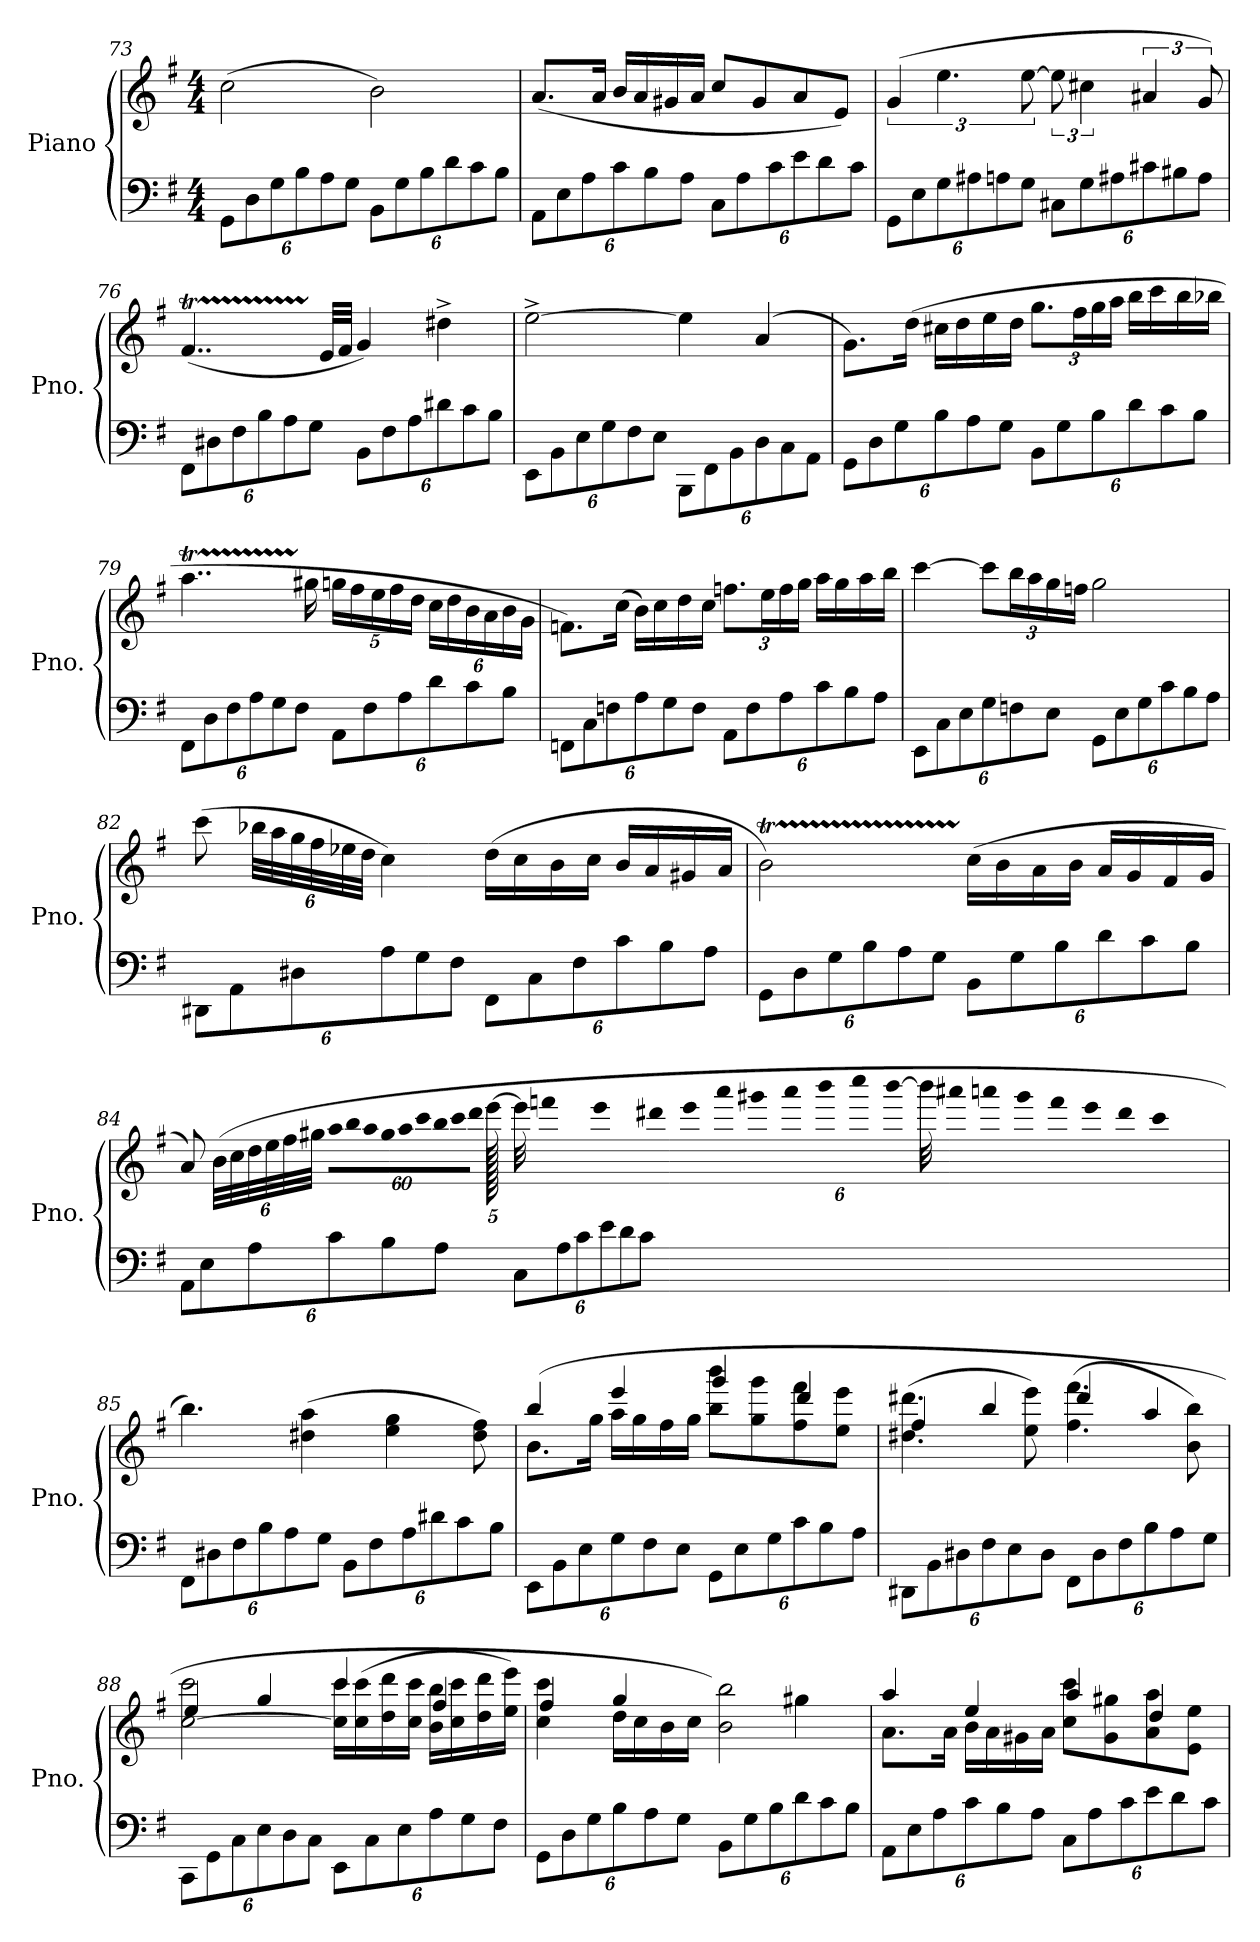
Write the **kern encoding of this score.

**kern	**kern
*part1	*part1
*staff2	*staff1
*I"Piano	*
*I'Pno.	*
!!LO:LB:g=z
*clefF4	*clefG2
*k[f#]	*k[f#]
*M4/4	*M4/4
*Xbrackettup	*
=73	=73
12GG\L	(>2cc\
12D\	.
12G\	.
12B\	.
12A\	.
12G\J	.
12BB\L	2b\)
12G\	.
12B\	.
12d\	.
12c\	.
12B\J	.
=74	=74
12AA\L	(>8.a/L
12E\	.
12A\	.
.	16a/Jk
12c\	16b/LL
.	16a/
12B\	.
.	16g#X/
12A\J	.
.	16a/JJ
12C\L	8cc/L
12A\	.
.	8g#/
12c\	.
12e\	8a/
12d\	.
.	8e/J)
12c\J	.
=75	=75
12GG\L	(>6g/
12E\	.
12G\	6.ee\
12A#X\	.
12An\	.
12G\J	[12ee\
12C#X\L	12ee\]
12G\	6cc#X\
12A#X\	.
12c#X\	6a#X/
12B#X\	.
12A#\J	12g/)
=76	=76
12FF#\L	(<4..f#tt/
12D#X\	.
12F#\	.
12B\	.
12A\	.
12G\J	.
.	32e/LLL
.	32f#/JJJ
12BB\L	4g/)
12F#\	.
12A\	.
12d#X\	4dd#XTTT^\
12c\	.
12B\J	.
!!LO:LB:g=z
=77	=77
12EE\L	[2ee^\
12BB\	.
12E\	.
12G\	.
12F#\	.
12E\J	.
12BBB\L	4ee\]
12FF#\	.
12BB\	.
12D\	(<4a/
12C\	.
12AA\J	.
=78	=78
12GG\L	8.g\L)
12D\	.
12G\	.
.	(>16dd\Jk
12B\	16cc#X\LL
.	16dd\
12A\	.
.	16ee\
12G\J	.
.	16dd\JJ
*	*Xbrackettup
12BB\L	12.gg\L
12G\	.
.	24ff#\L
12B\	24gg\
.	24aa\JJ
12d\	16bb\LL
.	16ccc\
12c\	.
.	16bb\
12B\J	.
.	16bb-X\JJ
=79	=79
12FF#\L	4..aaTT\
12D\	.
12F#\	.
12A\	.
12G\	.
12F#\J	.
.	16gg#X\
12AA\L	20ggn\LL
.	20ff#\
12F#\	.
.	20ee\
.	20ff#\
12A\	.
.	20dd\JJ
12d\	24cc\LL
.	24dd\
12c\	24b\
.	24a\
12B\J	24b\
.	24gTTT\JJ
!!LO:LB:g=z
=80	=80
12FFn\L	8.fn\L)
12C\	.
12Fn\	.
.	(<16cc\Jk
12A\	16b\LL)
.	16cc\
12G\	.
.	16dd\
12F\J	.
.	16cc\JJ
12AA\L	12.ffn\L
12F\	.
.	24ee\L
12A\	24ff\
.	24gg\JJ
12c\	16aa\LL
.	16gg\
12B\	.
.	16aa\
12A\J	.
.	16bb\JJ
=81	=81
12EE\L	[4ccc\
12C\	.
12E\	.
12G\	12ccc\L]
12Fn\	24bb\L
.	24aa\
12E\J	24gg\
.	24ffn\JJ
12GG\L	2gg\
12E\	.
12G\	.
12c\	.
12B\	.
12A\J	.
=82	=82
12DD#X\L	(>8ccc\
12AA\	.
.	48bb-X\LLL
.	48aa\
12D#X\	48gg\
.	48ff#\
.	48ee-X\
.	48dd\JJJ
12A\	4cc\)
12G\	.
12F#\J	.
12FF#\L	(>16dd\LL
.	16cc\
12C\	.
.	16b\
12F#\	.
.	16cc\JJ
12c\	16b/LL
.	16a/
12B\	.
.	16g#X/
12A\J	.
.	16a/JJ
!!LO:LB:g=z
=83	=83
12GG\L	2btt\)
12D\	.
12G\	.
12B\	.
12A\	.
12G\J	.
12BB\L	(>16cc\LL
.	16b\
12G\	.
.	16a\
12B\	.
.	16b\JJ
12d\	16a/LL
.	16g/
12c\	.
.	16f#/
12B\J	.
.	16gTTT/JJ
=84	=84
12AA\L	8a/)
12E\	.
.	(>48b\LLL
.	48cc\
12A\	48dd\
.	48ee\
.	48ff#\
.	48gg#X\JJJ
!	!LO:N:vis=32
12c\	1920%53aa\LLL
!	!LO:N:vis=32
.	1920%53bb\
!	!LO:N:vis=32
.	1920%53aa\
!	!LO:N:vis=32
.	1920%53gg#\
12B\	.
!	!LO:N:vis=32
.	1920%53aa\
!	!LO:N:vis=32
.	1920%53ccc\
!	!LO:N:vis=32
.	1920%53bb\
12A\J	.
!	!LO:N:vis=32
.	1920%53ccc\
!	!LO:N:vis=32
.	1920%53ddd\JJJ
.	[640eee\LLL
12C\L	192%5eee\LLL]
!	!LO:N:vis=32
.	1920%53fffn\
!	!LO:N:vis=32
.	1920%53eee\
!	!LO:N:vis=32
.	1920%53ddd#X\
12A\	.
!	!LO:N:vis=32
.	1920%53eee\
!	!LO:N:vis=32
.	1920%53aaa\
!	!LO:N:vis=32
.	1920%53ggg#X\
12c\	.
!	!LO:N:vis=32
.	1920%53aaa\
!	!LO:N:vis=32
.	1920%53bbb\JJJ
!	!LO:N:vis=32
.	1920%53cccc\LLL
12e\	.
.	[640bbb\
.	192%5bbb\]
!	!LO:N:vis=32
.	1920%53aaa#X\
!	!LO:N:vis=32
.	1920%53aaan\
12d\	.
!	!LO:N:vis=32
.	1920%53ggg#\
!	!LO:N:vis=32
.	1920%53fff\
!	!LO:N:vis=32
.	1920%53eee\
12c\J	.
!	!LO:N:vis=32
.	1920%53ddd#\
!	!LO:N:vis=32
.	1920%53ccc\JJJ
.	320.ryy
!!LO:LB:g=z
=85	=85
12FF#\L	4.bb\)
12D#X\	.
12F#\	.
12B\	.
12A\	.
.	(>4dd#X\ 4aa\
12G\J	.
12BB\L	.
12F#\	.
.	4ee\ 4gg\
12A\	.
12d#X\	.
12c\	.
.	8dd#\ 8ff#\)
12B\J	.
=86	=86
*	*^
12EE\L	8.b\L	(>4bb/
12BB\	.	.
12E\	.	.
.	16gg\Jk	.
12G\	16aa\LL	4eee/
.	16gg\	.
12F#\	.	.
.	16ff#\	.
12E\J)	.	.
.	16gg\JJ	.
12GG\L	8bb\ 8bbb\L	4ggg/
12E\	.	.
.	8gg\ 8ggg\	.
12G\	.	.
12c\	8ff#\ 8fff#\	4ddd/
12B\	.	.
.	(8ee\ 8eee\J	.
12A\J	.	.
=87	=87	=87
12DD#X\L	(>4.dd#X\ 4.ddd#X\	4ff#/
12BB\	.	.
12D#X\	.	.
12F#\	.	4bb/
12E\	.	.
.	8ee\ 8eee\)	.
12D#\J	.	.
12FF#\L	(>4.ff#\ 4.fff#\	4ddd#/
12D#\	.	.
12F#\	.	.
12B\	.	4aa/
12A\	.	.
.	8b\ 8bb\)	.
12G\J	.	.
!!LO:PB:g=z	!!
=88	=88	=88
12CC\L	[2cc\ 2ccc\	4ee/
12GG\	.	.
12C\	.	.
12E\	.	4gg/
12D\	.	.
12C\J	.	.
12EE\L	16cc\] 16ccc\LL	4ccc/
.	(>16cc\ 16ccc\	.
12C\	.	.
.	16dd\ 16ddd\	.
12E\	.	.
.	16cc\ 16ccc\JJ	.
12A\	16b\ 16bb\LL	4ff#/
.	16cc\ 16ccc\	.
12G\	.	.
.	16dd\ 16ddd\	.
12F#\J	.	.
.	16ee\ 16eee\JJ)	.
=89	=89	=89
12GG\L	(>4cc\ 4ccc\	4ff#/
12D\	.	.
12G\	.	.
12B\	16dd\LL	4gg/
.	16cc\	.
12A\	.	.
.	16b\	.
12G\J	.	.
.	16cc\JJ	.
12BB\L	2b\ 2bb\	4bb\yy)
12G\	.	.
12B\	.	.
12d\	.	4gg#X\
12c\	.	.
12B\J	.	.
=90	=90	=90
12AA\L	8.a\L	(>4aa/
12E\	.	.
12A\	.	.
.	16a\Jk	.
12c\	16b\LL	4ee/
.	16a\	.
12B\	.	.
.	16g#X\	.
12A\J)	.	.
.	16a\JJ	.
12C\L	8cc\ 8ccc\L	4aa/
12A\	.	.
.	8g#\ 8gg#X\	.
12c\	.	.
12e\	8a\ 8aa\	4dd/
12d\	.	.
.	(8e\ 8ee\J	.
12c\J	.	.
*	*v	*v
=	=
*-	*-
